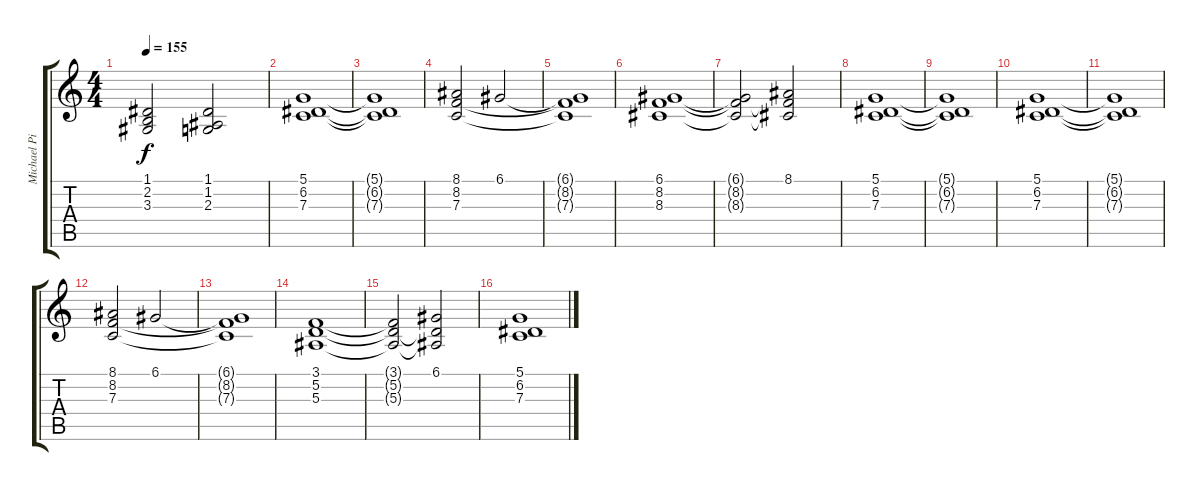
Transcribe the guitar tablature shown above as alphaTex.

\track ("Michael Pinnella - CHOEURS" "Michael Pi") {instrument choiraahs}
\staff {score tabs}
\tuning (D4 A3 F3 C3 G2 D2) {hide}
\ts (4 4)
\tempo 155
\clef g2
\ks c
(1.1 2.2 3.3).2{dy f} (1.1 1.2 2.3).2 |
(5.1 6.2 7.3).1 |
(5.1{t} 6.2{t} 7.3{t}).1 |
(8.1 8.2 7.3).2 6.1.2 |
(6.1{t} 8.2{t} 7.3{t}).1 |
(6.1 8.2 8.3).1 |
(6.1{t} 8.2{t} 8.3{t}).2 (8.1 8.2{t} 8.3{t}).2 |
(5.1 6.2 7.3).1 |
(5.1{t} 6.2{t} 7.3{t}).1 |
(5.1 6.2 7.3).1 |
(5.1{t} 6.2{t} 7.3{t}).1 |
(8.1 8.2 7.3).2 6.1.2 |
(6.1{t} 8.2{t} 7.3{t}).1 |
(3.1 5.2 5.3).1 |
(3.1{t} 5.2{t} 5.3{t}).2 (6.1 5.2{t} 5.3{t}).2 |
(5.1 6.2 7.3).1
